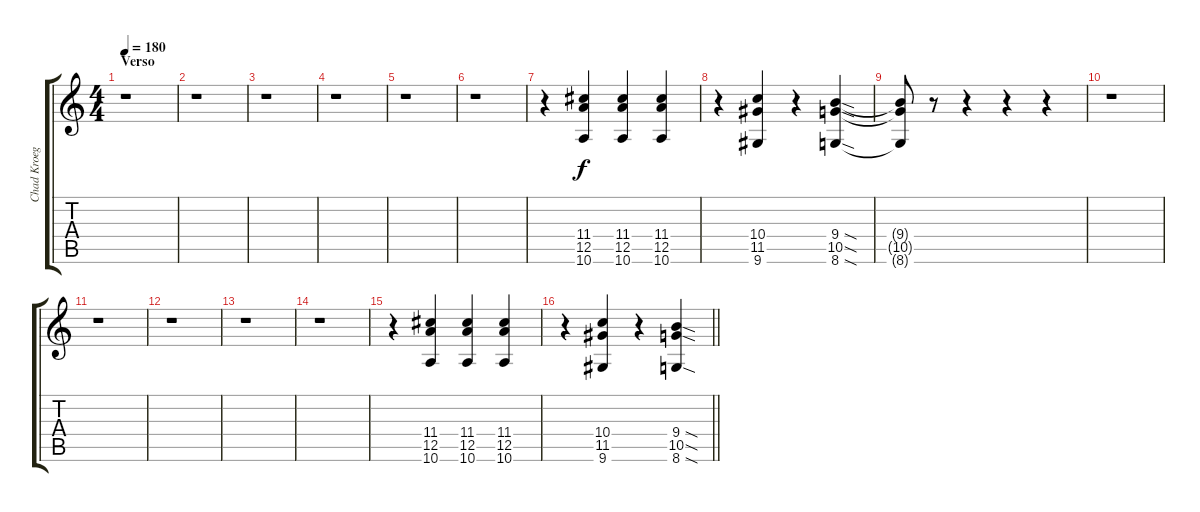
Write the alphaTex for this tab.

\track ("Chad Kroeger" "Chad Kroeg") {instrument distortionguitar}
\staff {score tabs}
\tuning (E4 B3 G3 D3 A2 B1) {hide}
\ts (4 4)
\section ("" "Verso")
\tempo 180
\clef g2
\ks c
r.1{dy f} |
r.1 |
r.1 |
r.1 |
r.1 |
r.1 |
r.4 (11.4 12.5 10.6).4 (11.4 12.5 10.6).4 (11.4 12.5 10.6).4 |
r.4 (10.4 11.5 9.6).4 r.4 (9.4{sod} 10.5{sod} 8.6{sod}).4 |
(9.4{t} 10.5{t} 8.6{t}).8 r.8 r.4 r.4 r.4 |
r.1 |
r.1 |
r.1 |
r.1 |
r.1 |
r.4 (11.4 12.5 10.6).4 (11.4 12.5 10.6).4 (11.4 12.5 10.6).4 |
\barLineRight lightlight
r.4 (10.4 11.5 9.6).4 r.4 (9.4{sod} 10.5{sod} 8.6{sod}).4
